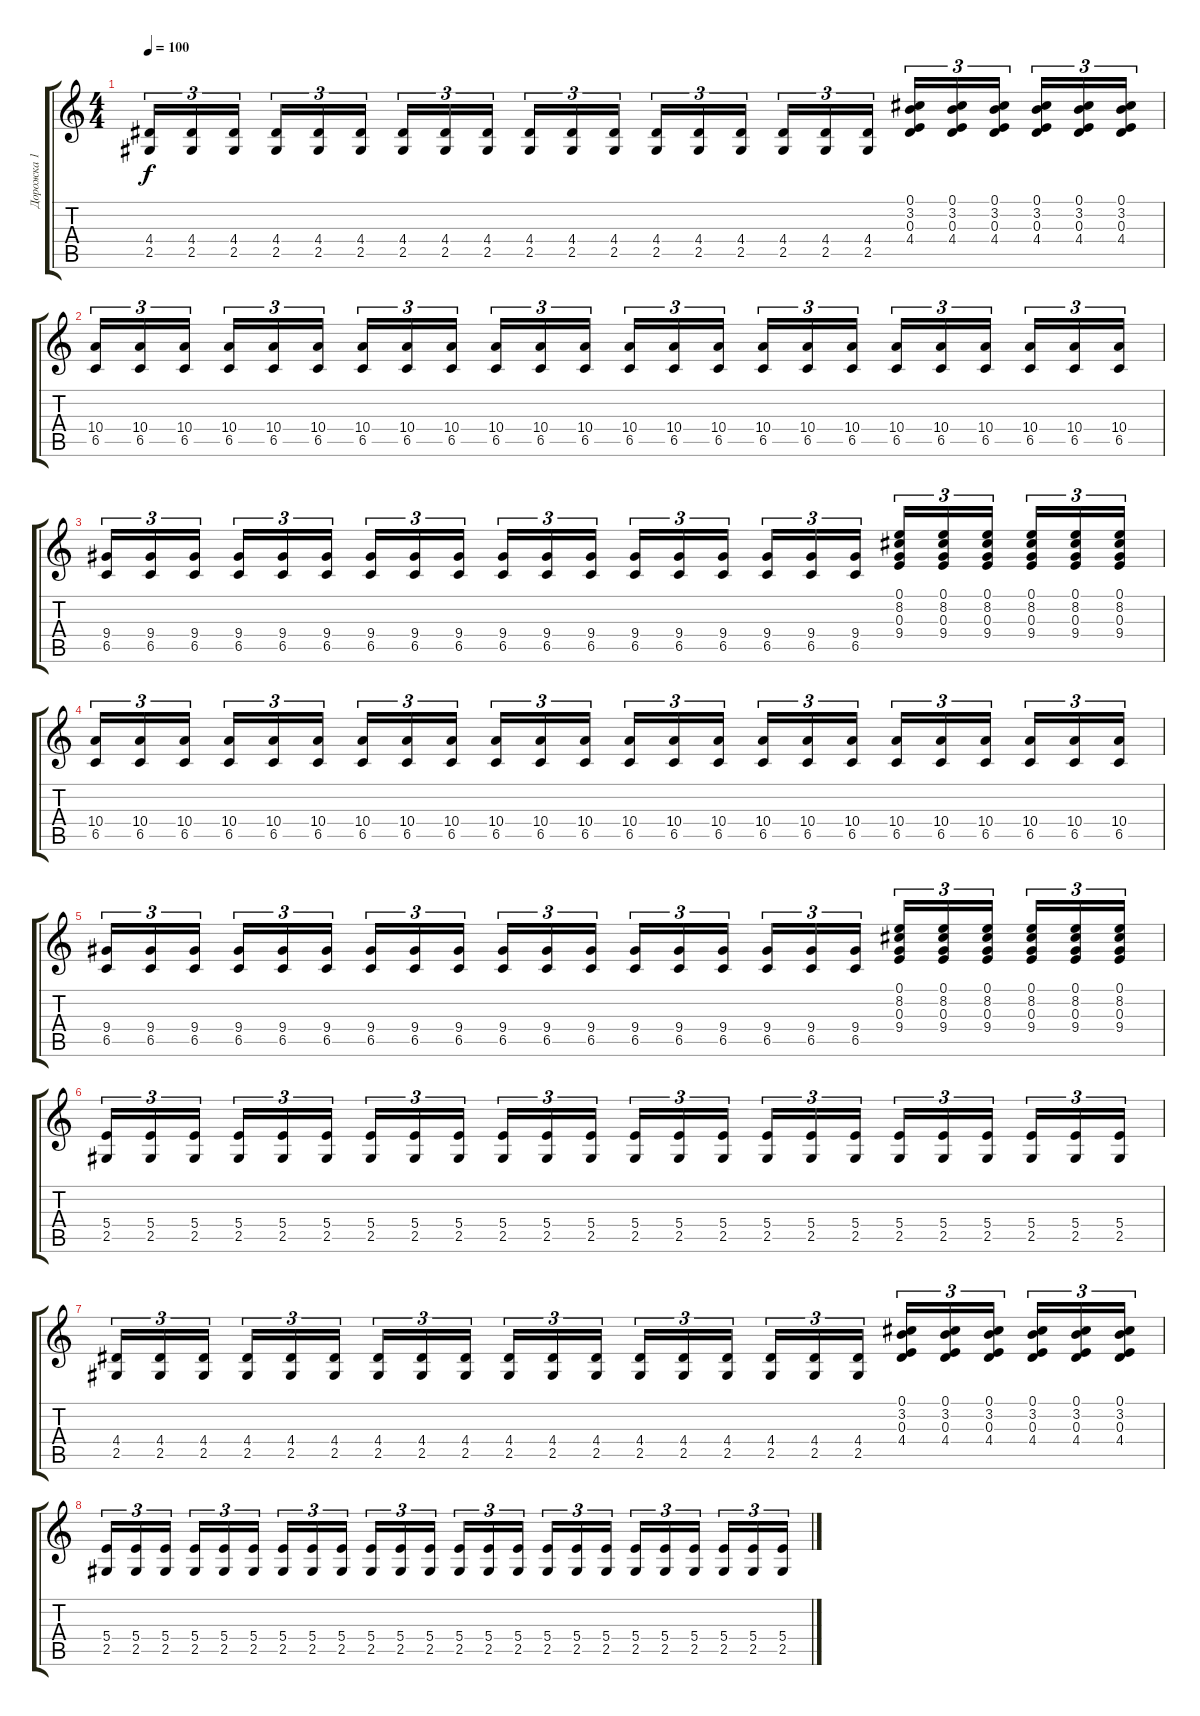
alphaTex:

\track ("Дорожка 1" "Дорожка 1") {instrument distortionguitar}
\staff {score tabs}
\tuning (Db4 Ab3 E3 B2 Gb2 Db2) {hide}
\ts (4 4)
\tempo 100
\clef g2
\ks c
(4.4 2.5).16{tu (3 2) dy f} (4.4 2.5).16{tu (3 2)} (4.4 2.5).16{tu (3 2) beam splitsecondary} (4.4 2.5).16{tu (3 2)} (4.4 2.5).16{tu (3 2)} (4.4 2.5).16{tu (3 2)} (4.4 2.5).16{tu (3 2)} (4.4 2.5).16{tu (3 2)} (4.4 2.5).16{tu (3 2) beam splitsecondary} (4.4 2.5).16{tu (3 2)} (4.4 2.5).16{tu (3 2)} (4.4 2.5).16{tu (3 2)} (4.4 2.5).16{tu (3 2)} (4.4 2.5).16{tu (3 2)} (4.4 2.5).16{tu (3 2) beam splitsecondary} (4.4 2.5).16{tu (3 2)} (4.4 2.5).16{tu (3 2)} (4.4 2.5).16{tu (3 2)} (0.1 3.2 0.3 4.4).16{tu (3 2)} (0.1 3.2 0.3 4.4).16{tu (3 2)} (0.1 3.2 0.3 4.4).16{tu (3 2) beam splitsecondary} (0.1 3.2 0.3 4.4).16{tu (3 2)} (0.1 3.2 0.3 4.4).16{tu (3 2)} (0.1 3.2 0.3 4.4).16{tu (3 2)} |
(10.4 6.5).16{tu (3 2)} (10.4 6.5).16{tu (3 2)} (10.4 6.5).16{tu (3 2) beam splitsecondary} (10.4 6.5).16{tu (3 2)} (10.4 6.5).16{tu (3 2)} (10.4 6.5).16{tu (3 2)} (10.4 6.5).16{tu (3 2)} (10.4 6.5).16{tu (3 2)} (10.4 6.5).16{tu (3 2) beam splitsecondary} (10.4 6.5).16{tu (3 2)} (10.4 6.5).16{tu (3 2)} (10.4 6.5).16{tu (3 2)} (10.4 6.5).16{tu (3 2)} (10.4 6.5).16{tu (3 2)} (10.4 6.5).16{tu (3 2) beam splitsecondary} (10.4 6.5).16{tu (3 2)} (10.4 6.5).16{tu (3 2)} (10.4 6.5).16{tu (3 2)} (10.4 6.5).16{tu (3 2)} (10.4 6.5).16{tu (3 2)} (10.4 6.5).16{tu (3 2) beam splitsecondary} (10.4 6.5).16{tu (3 2)} (10.4 6.5).16{tu (3 2)} (10.4 6.5).16{tu (3 2)} |
(9.4 6.5).16{tu (3 2)} (9.4 6.5).16{tu (3 2)} (9.4 6.5).16{tu (3 2) beam splitsecondary} (9.4 6.5).16{tu (3 2)} (9.4 6.5).16{tu (3 2)} (9.4 6.5).16{tu (3 2)} (9.4 6.5).16{tu (3 2)} (9.4 6.5).16{tu (3 2)} (9.4 6.5).16{tu (3 2) beam splitsecondary} (9.4 6.5).16{tu (3 2)} (9.4 6.5).16{tu (3 2)} (9.4 6.5).16{tu (3 2)} (9.4 6.5).16{tu (3 2)} (9.4 6.5).16{tu (3 2)} (9.4 6.5).16{tu (3 2) beam splitsecondary} (9.4 6.5).16{tu (3 2)} (9.4 6.5).16{tu (3 2)} (9.4 6.5).16{tu (3 2)} (0.1 8.2 0.3 9.4).16{tu (3 2)} (0.1 8.2 0.3 9.4).16{tu (3 2)} (0.1 8.2 0.3 9.4).16{tu (3 2) beam splitsecondary} (0.1 8.2 0.3 9.4).16{tu (3 2)} (0.1 8.2 0.3 9.4).16{tu (3 2)} (0.1 8.2 0.3 9.4).16{tu (3 2)} |
(10.4 6.5).16{tu (3 2)} (10.4 6.5).16{tu (3 2)} (10.4 6.5).16{tu (3 2) beam splitsecondary} (10.4 6.5).16{tu (3 2)} (10.4 6.5).16{tu (3 2)} (10.4 6.5).16{tu (3 2)} (10.4 6.5).16{tu (3 2)} (10.4 6.5).16{tu (3 2)} (10.4 6.5).16{tu (3 2) beam splitsecondary} (10.4 6.5).16{tu (3 2)} (10.4 6.5).16{tu (3 2)} (10.4 6.5).16{tu (3 2)} (10.4 6.5).16{tu (3 2)} (10.4 6.5).16{tu (3 2)} (10.4 6.5).16{tu (3 2) beam splitsecondary} (10.4 6.5).16{tu (3 2)} (10.4 6.5).16{tu (3 2)} (10.4 6.5).16{tu (3 2)} (10.4 6.5).16{tu (3 2)} (10.4 6.5).16{tu (3 2)} (10.4 6.5).16{tu (3 2) beam splitsecondary} (10.4 6.5).16{tu (3 2)} (10.4 6.5).16{tu (3 2)} (10.4 6.5).16{tu (3 2)} |
(9.4 6.5).16{tu (3 2)} (9.4 6.5).16{tu (3 2)} (9.4 6.5).16{tu (3 2) beam splitsecondary} (9.4 6.5).16{tu (3 2)} (9.4 6.5).16{tu (3 2)} (9.4 6.5).16{tu (3 2)} (9.4 6.5).16{tu (3 2)} (9.4 6.5).16{tu (3 2)} (9.4 6.5).16{tu (3 2) beam splitsecondary} (9.4 6.5).16{tu (3 2)} (9.4 6.5).16{tu (3 2)} (9.4 6.5).16{tu (3 2)} (9.4 6.5).16{tu (3 2)} (9.4 6.5).16{tu (3 2)} (9.4 6.5).16{tu (3 2) beam splitsecondary} (9.4 6.5).16{tu (3 2)} (9.4 6.5).16{tu (3 2)} (9.4 6.5).16{tu (3 2)} (0.1 8.2 0.3 9.4).16{tu (3 2)} (0.1 8.2 0.3 9.4).16{tu (3 2)} (0.1 8.2 0.3 9.4).16{tu (3 2) beam splitsecondary} (0.1 8.2 0.3 9.4).16{tu (3 2)} (0.1 8.2 0.3 9.4).16{tu (3 2)} (0.1 8.2 0.3 9.4).16{tu (3 2)} |
(5.4 2.5).16{tu (3 2)} (5.4 2.5).16{tu (3 2)} (5.4 2.5).16{tu (3 2) beam splitsecondary} (5.4 2.5).16{tu (3 2)} (5.4 2.5).16{tu (3 2)} (5.4 2.5).16{tu (3 2)} (5.4 2.5).16{tu (3 2)} (5.4 2.5).16{tu (3 2)} (5.4 2.5).16{tu (3 2) beam splitsecondary} (5.4 2.5).16{tu (3 2)} (5.4 2.5).16{tu (3 2)} (5.4 2.5).16{tu (3 2)} (5.4 2.5).16{tu (3 2)} (5.4 2.5).16{tu (3 2)} (5.4 2.5).16{tu (3 2) beam splitsecondary} (5.4 2.5).16{tu (3 2)} (5.4 2.5).16{tu (3 2)} (5.4 2.5).16{tu (3 2)} (5.4 2.5).16{tu (3 2)} (5.4 2.5).16{tu (3 2)} (5.4 2.5).16{tu (3 2) beam splitsecondary} (5.4 2.5).16{tu (3 2)} (5.4 2.5).16{tu (3 2)} (5.4 2.5).16{tu (3 2)} |
(4.4 2.5).16{tu (3 2)} (4.4 2.5).16{tu (3 2)} (4.4 2.5).16{tu (3 2) beam splitsecondary} (4.4 2.5).16{tu (3 2)} (4.4 2.5).16{tu (3 2)} (4.4 2.5).16{tu (3 2)} (4.4 2.5).16{tu (3 2)} (4.4 2.5).16{tu (3 2)} (4.4 2.5).16{tu (3 2) beam splitsecondary} (4.4 2.5).16{tu (3 2)} (4.4 2.5).16{tu (3 2)} (4.4 2.5).16{tu (3 2)} (4.4 2.5).16{tu (3 2)} (4.4 2.5).16{tu (3 2)} (4.4 2.5).16{tu (3 2) beam splitsecondary} (4.4 2.5).16{tu (3 2)} (4.4 2.5).16{tu (3 2)} (4.4 2.5).16{tu (3 2)} (0.1 3.2 0.3 4.4).16{tu (3 2)} (0.1 3.2 0.3 4.4).16{tu (3 2)} (0.1 3.2 0.3 4.4).16{tu (3 2) beam splitsecondary} (0.1 3.2 0.3 4.4).16{tu (3 2)} (0.1 3.2 0.3 4.4).16{tu (3 2)} (0.1 3.2 0.3 4.4).16{tu (3 2)} |
(5.4 2.5).16{tu (3 2)} (5.4 2.5).16{tu (3 2)} (5.4 2.5).16{tu (3 2) beam splitsecondary} (5.4 2.5).16{tu (3 2)} (5.4 2.5).16{tu (3 2)} (5.4 2.5).16{tu (3 2)} (5.4 2.5).16{tu (3 2)} (5.4 2.5).16{tu (3 2)} (5.4 2.5).16{tu (3 2) beam splitsecondary} (5.4 2.5).16{tu (3 2)} (5.4 2.5).16{tu (3 2)} (5.4 2.5).16{tu (3 2)} (5.4 2.5).16{tu (3 2)} (5.4 2.5).16{tu (3 2)} (5.4 2.5).16{tu (3 2) beam splitsecondary} (5.4 2.5).16{tu (3 2)} (5.4 2.5).16{tu (3 2)} (5.4 2.5).16{tu (3 2)} (5.4 2.5).16{tu (3 2)} (5.4 2.5).16{tu (3 2)} (5.4 2.5).16{tu (3 2) beam splitsecondary} (5.4 2.5).16{tu (3 2)} (5.4 2.5).16{tu (3 2)} (5.4 2.5).16{tu (3 2)}
